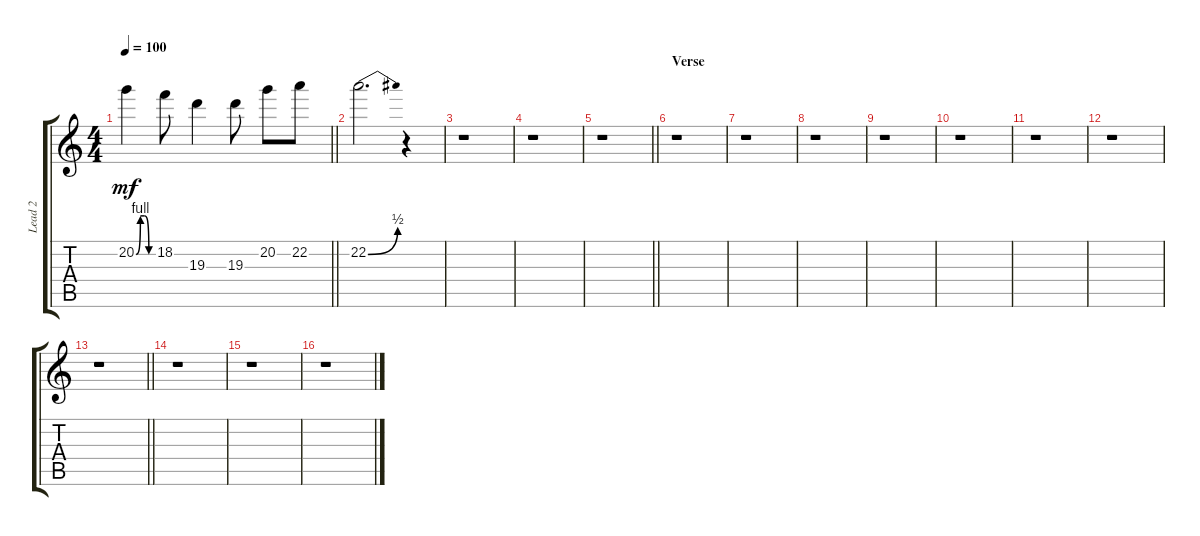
\track ("Lead 2" "Lead 2") {instrument distortionguitar}
\staff {score tabs}
\tuning (E4 B3 G3 D3 A2 E2) {hide}
\ts (4 4)
\tempo 100
\clef g2
\barLineRight lightlight
\ks c
20.2{be (custom 0 0 15 4 30 4 45 0 60 0)}.4{dy mf} 18.2.8 19.3.4 19.3.8 20.2.8 22.2.8 |
\section ("" "")
22.2{be (bend 0 0 60 2)}.2{d} r.4 |
r.1 |
r.1 |
\barLineRight lightlight
r.1 |
\section ("" "Verse")
r.1 |
r.1 |
r.1 |
r.1 |
r.1 |
r.1 |
r.1 |
\barLineRight lightlight
r.1 |
\section ("" "")
r.1 |
r.1 |
r.1
